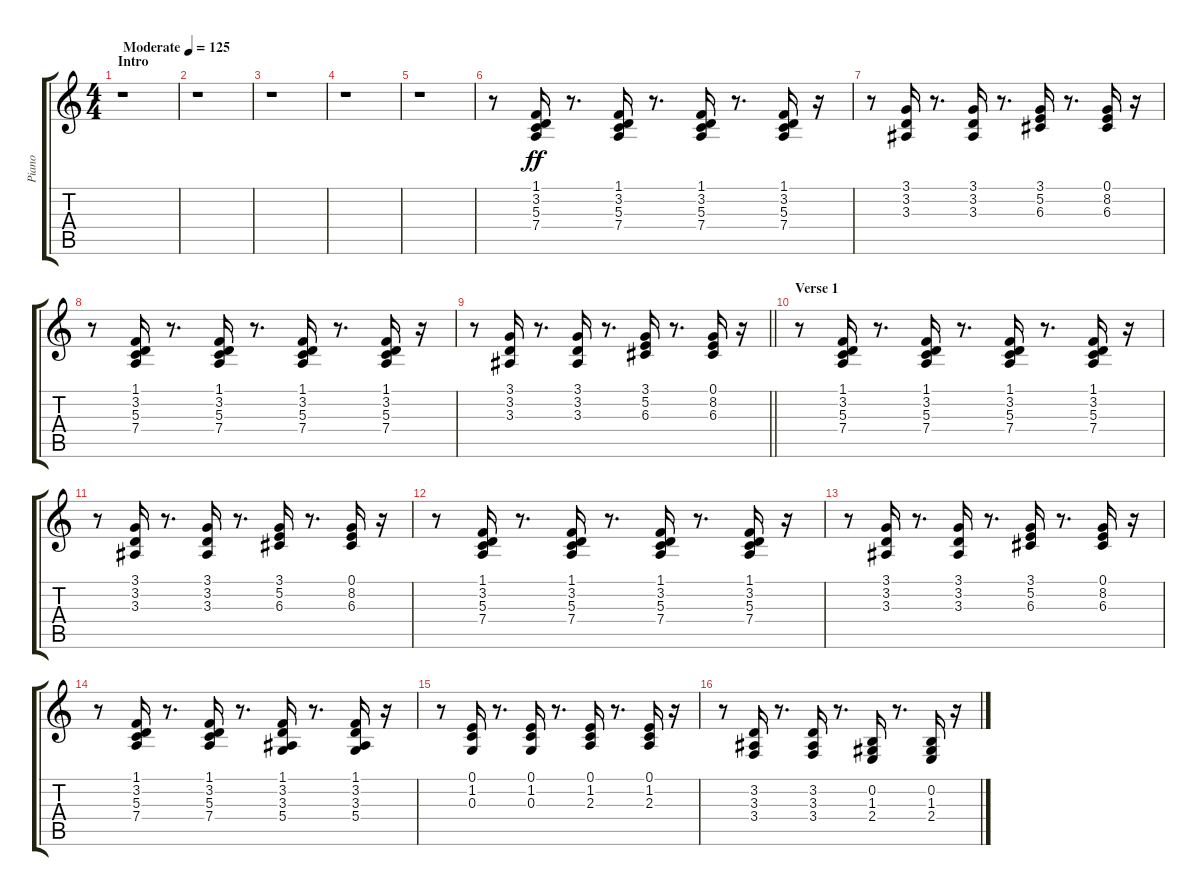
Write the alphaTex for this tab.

\track ("Piano" "Piano") {instrument brightacousticpiano}
\staff {score tabs}
\tuning (E4 B3 G3 D3 A2 E2) {hide}
\ts (4 4)
\section ("" "Intro")
\tempo (125 "Moderate")
\clef g2
\ks c
r.1{dy ff instrument brightacousticpiano} |
r.1 |
r.1 |
r.1 |
r.1 |
r.8 (1.1 3.2 5.3 7.4).16 r.8{d} (1.1 3.2 5.3 7.4).16 r.8{d} (1.1 3.2 5.3 7.4).16 r.8{d} (1.1 3.2 5.3 7.4).16 r.16 |
r.8 (3.1 3.2 3.3).16 r.8{d} (3.1 3.2 3.3).16 r.8{d} (3.1 5.2 6.3).16 r.8{d} (0.1 8.2 6.3).16 r.16 |
r.8 (1.1 3.2 5.3 7.4).16 r.8{d} (1.1 3.2 5.3 7.4).16 r.8{d} (1.1 3.2 5.3 7.4).16 r.8{d} (1.1 3.2 5.3 7.4).16 r.16 |
\barLineRight lightlight
r.8 (3.1 3.2 3.3).16 r.8{d} (3.1 3.2 3.3).16 r.8{d} (3.1 5.2 6.3).16 r.8{d} (0.1 8.2 6.3).16 r.16 |
\section ("" "Verse 1")
r.8 (1.1 3.2 5.3 7.4).16 r.8{d} (1.1 3.2 5.3 7.4).16 r.8{d} (1.1 3.2 5.3 7.4).16 r.8{d} (1.1 3.2 5.3 7.4).16 r.16 |
r.8 (3.1 3.2 3.3).16 r.8{d} (3.1 3.2 3.3).16 r.8{d} (3.1 5.2 6.3).16 r.8{d} (0.1 8.2 6.3).16 r.16 |
r.8 (1.1 3.2 5.3 7.4).16 r.8{d} (1.1 3.2 5.3 7.4).16 r.8{d} (1.1 3.2 5.3 7.4).16 r.8{d} (1.1 3.2 5.3 7.4).16 r.16 |
r.8 (3.1 3.2 3.3).16 r.8{d} (3.1 3.2 3.3).16 r.8{d} (3.1 5.2 6.3).16 r.8{d} (0.1 8.2 6.3).16 r.16 |
r.8 (1.1 3.2 5.3 7.4).16 r.8{d} (1.1 3.2 5.3 7.4).16 r.8{d} (1.1 3.2 3.3 5.4).16 r.8{d} (1.1 3.2 3.3 5.4).16 r.16 |
r.8 (0.1 1.2 0.3).16 r.8{d} (0.1 1.2 0.3).16 r.8{d} (0.1 1.2 2.3).16 r.8{d} (0.1 1.2 2.3).16 r.16 |
r.8 (3.2 3.3 3.4).16 r.8{d} (3.2 3.3 3.4).16 r.8{d} (0.2 1.3 2.4).16 r.8{d} (0.2 1.3 2.4).16 r.16
